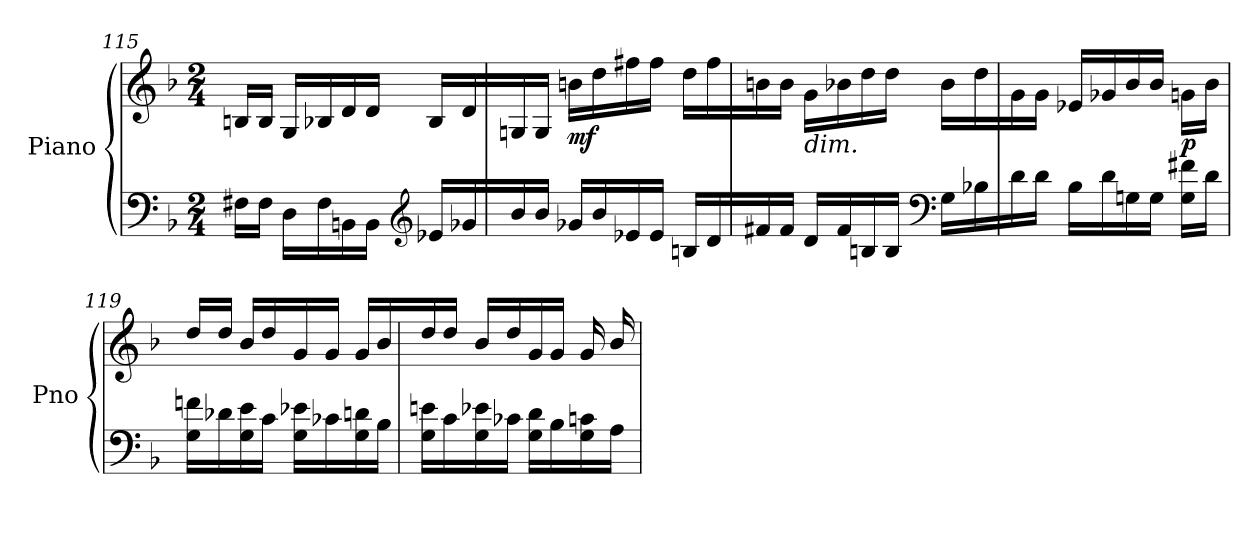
**kern	**kern	**dynam
*part1	*part1	*part1
*staff2	*staff1	*staff1/2
*I"Piano	*	*
*I'Pno	*	*
*clefF4	*clefG2	*
*k[b-]	*k[b-]	*
*M2/4	*M2/4	*
=115	=115	=115
16F#X\LL	16Bn/LL	.
16F#\JJ	16B/JJ	.
16D\LL	16G/LL	.
16F#\	16B-X/	.
16BBn\	16d/	.
16BB\JJ	16d/JJ	.
*clefG2	*	*
16e-X/LL	16B-/LL	.
16g-X/	16d/	.
=116	=116	=116
16b-/	16Gn/	.
16b-/JJ	16G/JJ	.
!	!	!LO:DY:b
16g-X/LL	16bn\LL	mf
16b-/	16dd\	.
16e-X/	16ff#X\	.
16e-/JJ	16ff#\JJ	.
16Bn/LL	16dd\LL	.
16d/	16ff#\	.
=117	=117	=117
16f#X/	16bn\	.
16f#/JJ	16b\JJ	.
!	!LO:TX:b:i:t=dim.	!
16d/LL	16g\LL	.
16f#/	16b-X\	.
16Bn/	16dd\	.
16B/JJ	16dd\JJ	.
*clefF4	*	*
16G\LL	16b-\LL	.
16B-X\	16dd\	.
=118	=118	=118
16d\	16g\	.
16d\JJ	16g\JJ	.
16B-\LL	16e-X/LL	.
16d\	16g-X/	.
16Gn\	16b-/	.
16G\JJ	16b-/JJ	.
!	!	!LO:DY:b
16G\ 16f#X\LL	16gn\LL	p
16d\JJ	16b-\JJ	.
!!LO:LB:g=z
=119	=119	=119
16G\ 16fn\LL	16dd/LL	.
16d-X\	16dd/JJ	.
16G\ 16e\	16b-/LL	.
16c\JJ	16dd/	.
16G\ 16e-X\LL	16g/	.
16c-X\	16g/JJ	.
16G\ 16dn\	16g/LL	.
16B-\JJ	16b-/	.
=120	=120	=120
16G\ 16en\LL	16dd/	.
16c\	16dd/JJ	.
16G\ 16e-X\	16b-/LL	.
16c-X\JJ	16dd/	.
16G\ 16d\LL	16g/	.
16B-\	16g/JJ	.
16G\ 16cn\	16g/LL	.
16A\JJ	16b-/	.
=	=	=
*-	*-	*-
